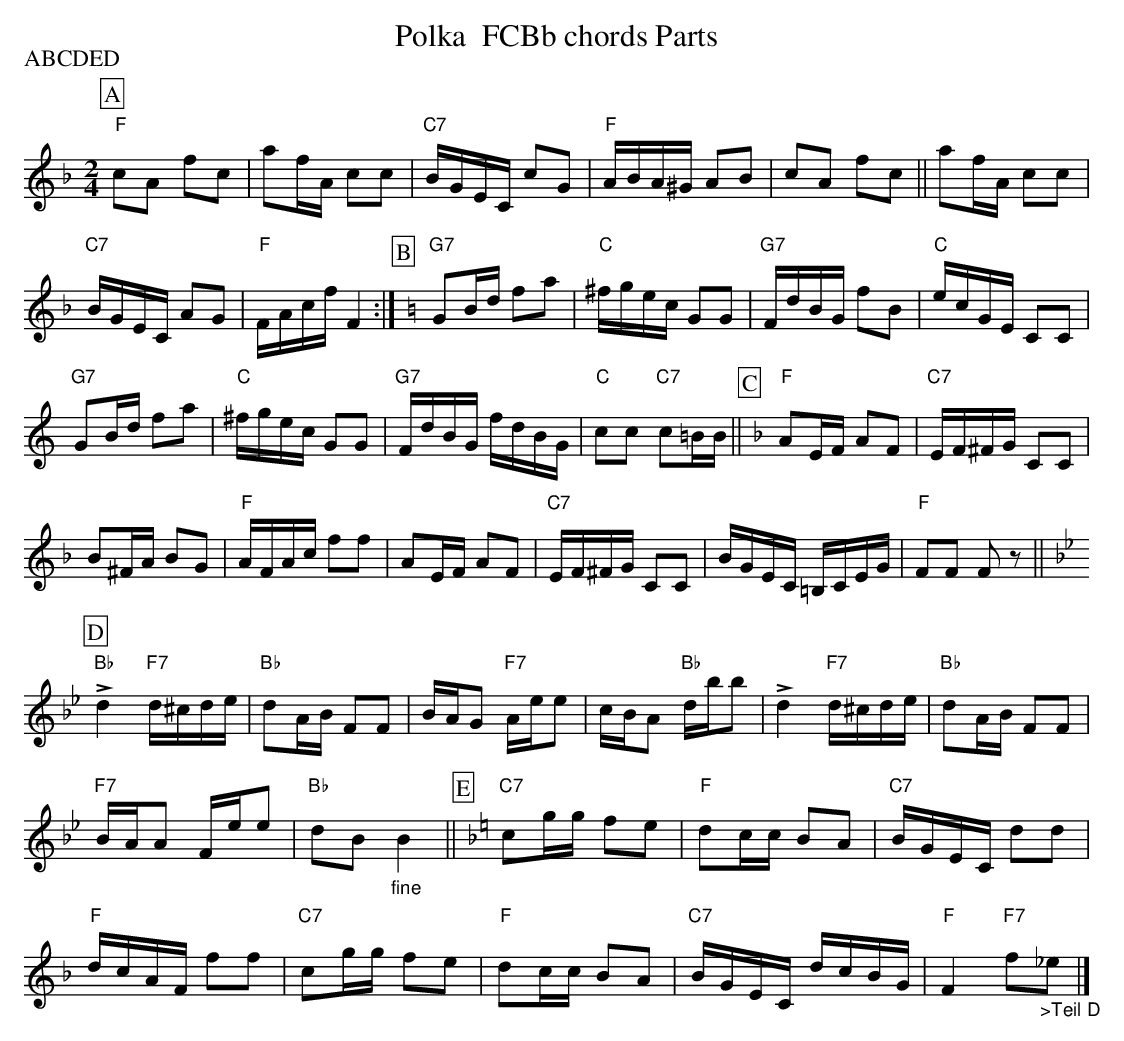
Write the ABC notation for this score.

X:1
T:Polka  FCBb chords Parts
P:ABCDED
M:2/4
L:1/16
K:Fmaj%%MIDI gchordon
[P:A] "F"c2A2 f2c2 | a2fA c2c2 | "C7"BGEC c2G2 | "F"ABA^G A2B2 | c2A2 f2c2 || a2fA c2c2 |
"C7"BGEC A2G2 | "F"FAcfF4 :| [P:B] [K:Cmaj] "G7"G2Bd f2a2 | "C"^fgec G2G2 | "G7"FdBG f2B2 | "C"ecGE C2C2 |
"G7"G2Bd f2a2 | "C"^fgec G2G2 | "G7"FdBG fdBG | "C"c2c2 "C7"c2=BB || [P:C] [K:Fmaj] "F"A2EF A2F2 | "C7"EF^FG C2C2 |
B2^FA B2G2 | "F"AFAc f2f2 | A2EF A2F2 | "C7"EF^FG C2C2 | BGEC =B,CEG | "F"F2F2 F2z2 || [P:D] [K:Bbmaj]
"Bb"!>!d4 "F7"d^cde | "Bb"d2AB F2F2 | BAG2 "F7"Aee2 | cBA2 "Bb"dbb2 | !>!d4 "F7"d^cde | "Bb"d2AB F2F2 |
"F7"BAA2 Fee2 | "Bb"d2B2"_fine"B4 || [P:E] [K:Fmaj]"C7"c2gg f2e2 | "F"d2cc B2A2 | "C7"BGEC d2d2 |
"F"dcAF f2f2 | "C7"c2gg f2e2 | "F"d2cc B2A2 | "C7"BGEC dcBG | "F"F4 "F7"f2"_>Teil D"_e2 |]
